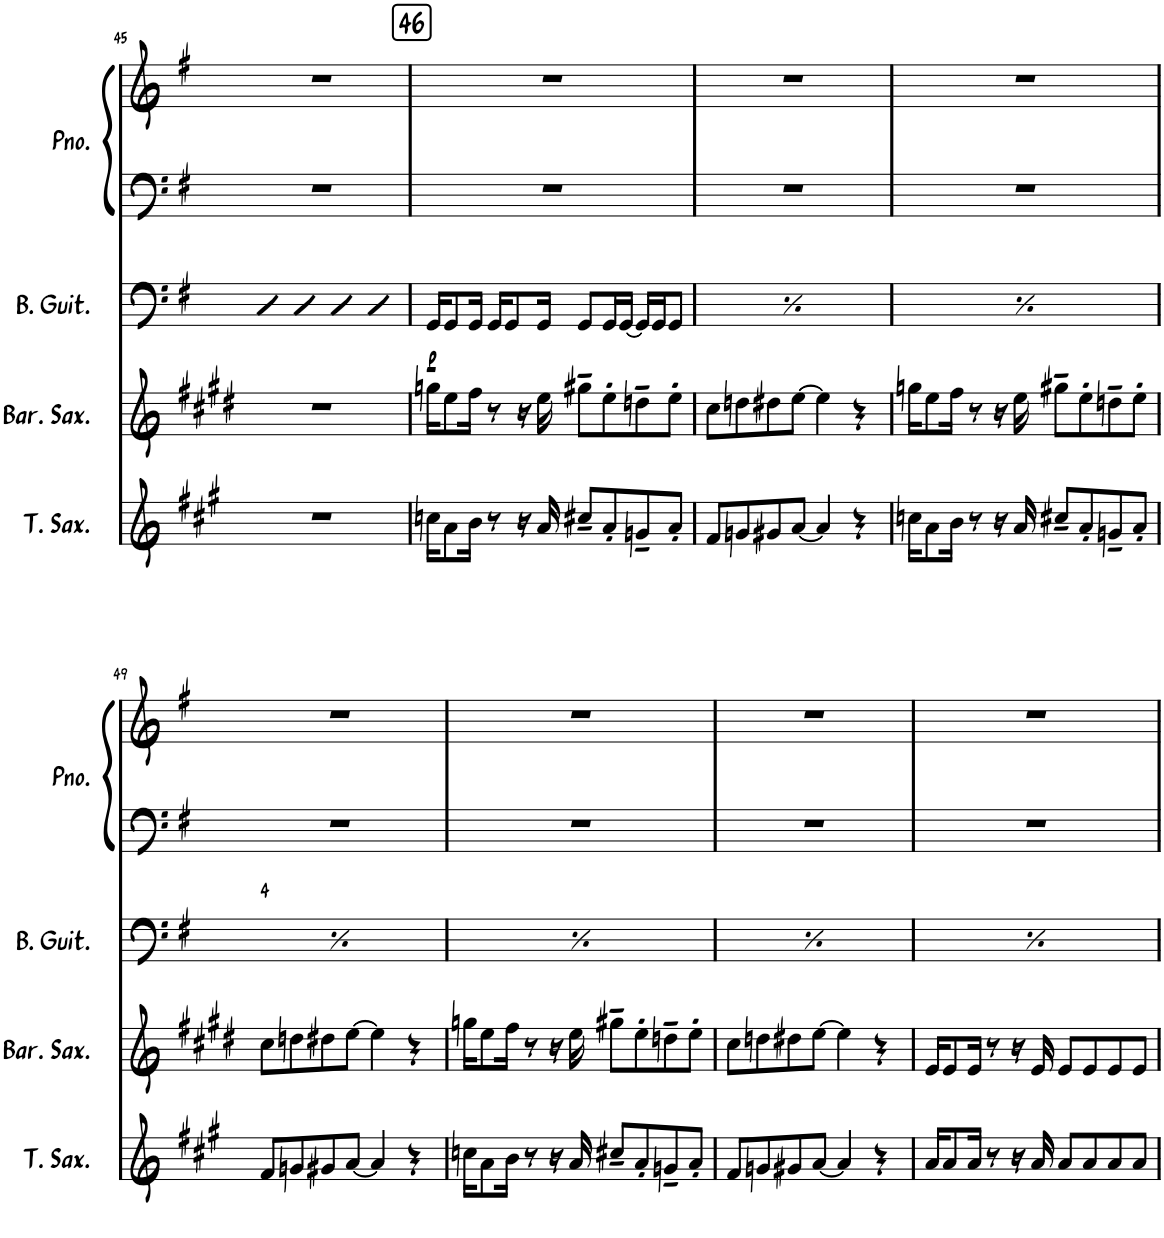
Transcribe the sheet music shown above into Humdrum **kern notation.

**kern	**kern	**kern	**dynam	**kern	**kern
*part4	*part3	*part2	*part2	*part1	*part1
*staff5	*staff4	*staff3	*staff3	*staff2	*staff1
*I"Tenor Saxophone	*I"Baritone Saxophone	*I"Bass Guitar	*	*I"Piano	*
*I'T. Sax.	*I'Bar. Sax.	*I'B. Guit.	*	*I'Pno.	*
*clefG2	*clefG2	*clefF4	*	*clefF4	*clefG2
*Trd8c14	*Trd12c21	*Trd7c12	*	*	*
*k[f#c#g#]	*k[f#c#g#d#]	*k[f#]	*	*k[f#]	*k[f#]
*M4/4	*M4/4	*M4/4	*	*M4/4	*M4/4
=44	=44	=44	=44	=44	=44
1r	1r	4D	.	1r	1r
.	.	4D	.	.	.
.	.	4D	.	.	.
.	.	4D	.	.	.
!!LO:PB:g=z
=45	=45	=45	=45	=45	=45
1r	1r	4D	.	1r	1r
.	.	4D	.	.	.
.	.	4D	.	.	.
.	.	4D	.	.	.
!!LO:REH:place=s1:a:B:cj:fs=14:t=46
=46	=46	=46	=46	=46	=46
!	!	!	!LO:DY:b	!	!
16ccn\KL	16ggn\KL	16GG/KL	p	1r	1r
8a\	8ee\	8GG/	.	.	.
16b\Jk	16ff#\Jk	16GG/Jk	.	.	.
8r	8r	16GG/KL	.	.	.
.	.	8GG/	.	.	.
16r	16r	.	.	.	.
16a/	16ee\	16GG/Jk	.	.	.
8cc#X~/L	8gg#X~\L	8GG/L	.	.	.
8a'/	8ee'\	16GG/L	.	.	.
.	.	[16GG/JJ	.	.	.
8gn~/	8ddn~\	16GG/LL]	.	.	.
.	.	16GG/J	.	.	.
8a'/J	8ee'\J	8GG/J	.	.	.
=47	=47	=47	=47	=47	=47
!	!	!	!LO:DY:b	!	!
8f#/L	8cc#\L	16GG/KL	p	1r	1r
.	.	8GG/	.	.	.
8gn/	8ddn\	.	.	.	.
.	.	16GG/Jk	.	.	.
8g#X/	8dd#X\	16GG/KL	.	.	.
.	.	8GG/	.	.	.
[8a/J	[8ee\J	.	.	.	.
.	.	16GG/Jk	.	.	.
4a/]	4ee\]	8GG/L	.	.	.
.	.	16GG/L	.	.	.
.	.	[16GG/JJ	.	.	.
4r	4r	16GG/LL]	.	.	.
.	.	16GG/J	.	.	.
.	.	8GG/J	.	.	.
=48	=48	=48	=48	=48	=48
!	!	!	!LO:DY:b	!	!
16ccn\KL	16ggn\KL	16GG/KL	p	1r	1r
8a\	8ee\	8GG/	.	.	.
16b\Jk	16ff#\Jk	16GG/Jk	.	.	.
8r	8r	16GG/KL	.	.	.
.	.	8GG/	.	.	.
16r	16r	.	.	.	.
16a/	16ee\	16GG/Jk	.	.	.
8cc#X~/L	8gg#X~\L	8GG/L	.	.	.
8a'/	8ee'\	16GG/L	.	.	.
.	.	[16GG/JJ	.	.	.
8gn~/	8ddn~\	16GG/LL]	.	.	.
.	.	16GG/J	.	.	.
8a'/J	8ee'\J	8GG/J	.	.	.
!!LO:LB:g=z
=49	=49	=49	=49	=49	=49
!	!	!	!LO:DY:b	!	!
8f#/L	8cc#\L	16GG/KL	p	1r	1r
.	.	8GG/	.	.	.
8gn/	8ddn\	.	.	.	.
.	.	16GG/Jk	.	.	.
8g#X/	8dd#X\	16GG/KL	.	.	.
.	.	8GG/	.	.	.
[8a/J	[8ee\J	.	.	.	.
.	.	16GG/Jk	.	.	.
4a/]	4ee\]	8GG/L	.	.	.
.	.	16GG/L	.	.	.
.	.	[16GG/JJ	.	.	.
4r	4r	16GG/LL]	.	.	.
.	.	16GG/J	.	.	.
.	.	8GG/J	.	.	.
=50	=50	=50	=50	=50	=50
!	!	!	!LO:DY:b	!	!
16ccn\KL	16ggn\KL	16GG/KL	p	1r	1r
8a\	8ee\	8GG/	.	.	.
16b\Jk	16ff#\Jk	16GG/Jk	.	.	.
8r	8r	16GG/KL	.	.	.
.	.	8GG/	.	.	.
16r	16r	.	.	.	.
16a/	16ee\	16GG/Jk	.	.	.
8cc#X~/L	8gg#X~\L	8GG/L	.	.	.
8a'/	8ee'\	16GG/L	.	.	.
.	.	[16GG/JJ	.	.	.
8gn~/	8ddn~\	16GG/LL]	.	.	.
.	.	16GG/J	.	.	.
8a'/J	8ee'\J	8GG/J	.	.	.
=51	=51	=51	=51	=51	=51
!	!	!	!LO:DY:b	!	!
8f#/L	8cc#\L	16GG/KL	p	1r	1r
.	.	8GG/	.	.	.
8gn/	8ddn\	.	.	.	.
.	.	16GG/Jk	.	.	.
8g#X/	8dd#X\	16GG/KL	.	.	.
.	.	8GG/	.	.	.
[8a/J	[8ee\J	.	.	.	.
.	.	16GG/Jk	.	.	.
4a/]	4ee\]	8GG/L	.	.	.
.	.	16GG/L	.	.	.
.	.	[16GG/JJ	.	.	.
4r	4r	16GG/LL]	.	.	.
.	.	16GG/J	.	.	.
.	.	8GG/J	.	.	.
=	=	=	=	=	=
*-	*-	*-	*-	*-	*-
